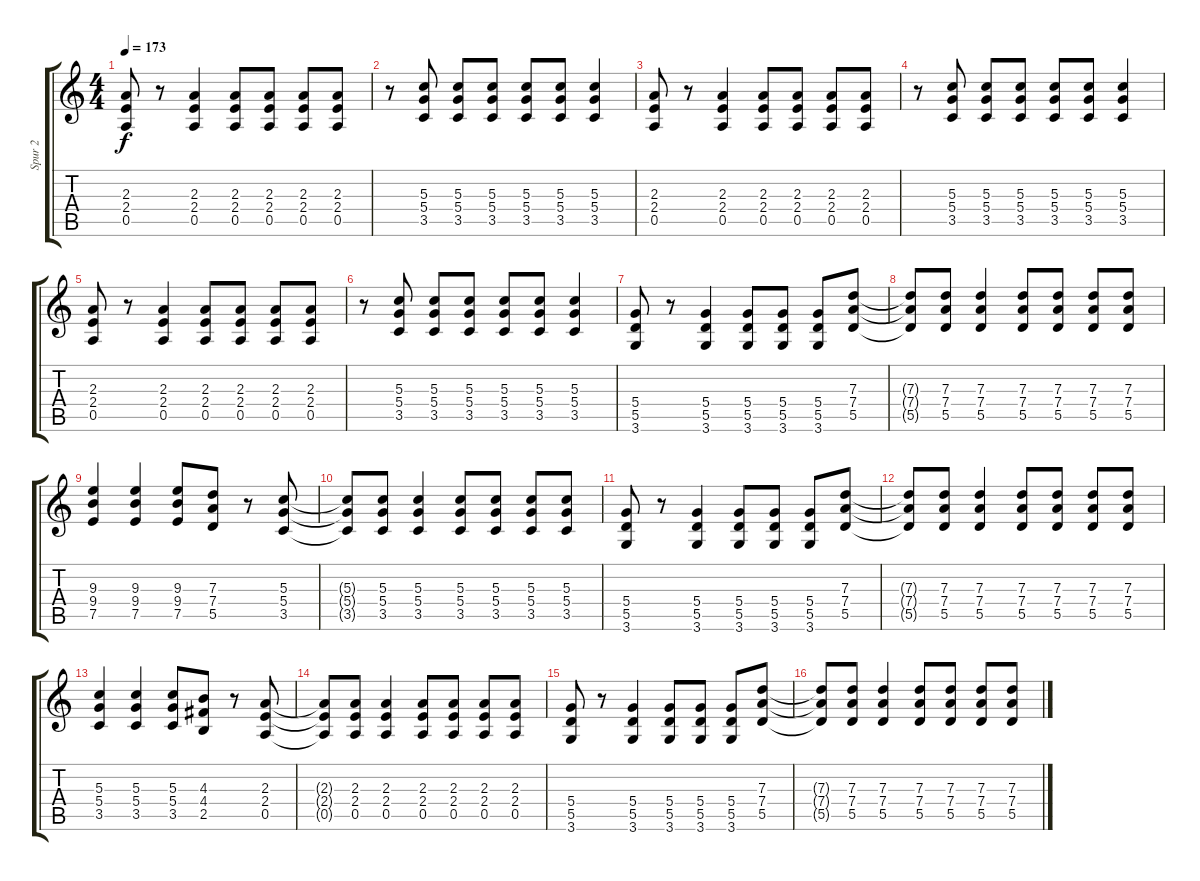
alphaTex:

\track ("Spur 2" "Spur 2") {instrument distortionguitar}
\staff {score tabs}
\tuning (E4 B3 G3 D3 A2 E2) {hide}
\ts (4 4)
\tempo 173
\clef g2
\ks c
(2.3 2.4 0.5).8{dy f} r.8 (2.3 2.4 0.5).4 (2.3 2.4 0.5).8 (2.3 2.4 0.5).8 (2.3 2.4 0.5).8 (2.3 2.4 0.5).8 |
r.8 (5.3 5.4 3.5).8 (5.3 5.4 3.5).8 (5.3 5.4 3.5).8 (5.3 5.4 3.5).8 (5.3 5.4 3.5).8 (5.3 5.4 3.5).4 |
(2.3 2.4 0.5).8 r.8 (2.3 2.4 0.5).4 (2.3 2.4 0.5).8 (2.3 2.4 0.5).8 (2.3 2.4 0.5).8 (2.3 2.4 0.5).8 |
r.8 (5.3 5.4 3.5).8 (5.3 5.4 3.5).8 (5.3 5.4 3.5).8 (5.3 5.4 3.5).8 (5.3 5.4 3.5).8 (5.3 5.4 3.5).4 |
(2.3 2.4 0.5).8 r.8 (2.3 2.4 0.5).4 (2.3 2.4 0.5).8 (2.3 2.4 0.5).8 (2.3 2.4 0.5).8 (2.3 2.4 0.5).8 |
r.8 (5.3 5.4 3.5).8 (5.3 5.4 3.5).8 (5.3 5.4 3.5).8 (5.3 5.4 3.5).8 (5.3 5.4 3.5).8 (5.3 5.4 3.5).4 |
(5.4 5.5 3.6).8 r.8 (5.4 5.5 3.6).4 (5.4 5.5 3.6).8 (5.4 5.5 3.6).8 (5.4 5.5 3.6).8 (7.3 7.4 5.5).8 |
(7.3{t} 7.4{t} 5.5{t}).8 (7.3 7.4 5.5).8 (7.3 7.4 5.5).4 (7.3 7.4 5.5).8 (7.3 7.4 5.5).8 (7.3 7.4 5.5).8 (7.3 7.4 5.5).8 |
(9.3 9.4 7.5).4 (9.3 9.4 7.5).4 (9.3 9.4 7.5).8 (7.3 7.4 5.5).8 r.8 (5.3 5.4 3.5).8 |
(5.3{t} 5.4{t} 3.5{t}).8 (5.3 5.4 3.5).8 (5.3 5.4 3.5).4 (5.3 5.4 3.5).8 (5.3 5.4 3.5).8 (5.3 5.4 3.5).8 (5.3 5.4 3.5).8 |
(5.4 5.5 3.6).8 r.8 (5.4 5.5 3.6).4 (5.4 5.5 3.6).8 (5.4 5.5 3.6).8 (5.4 5.5 3.6).8 (7.3 7.4 5.5).8 |
(7.3{t} 7.4{t} 5.5{t}).8 (7.3 7.4 5.5).8 (7.3 7.4 5.5).4 (7.3 7.4 5.5).8 (7.3 7.4 5.5).8 (7.3 7.4 5.5).8 (7.3 7.4 5.5).8 |
(5.3 5.4 3.5).4 (5.3 5.4 3.5).4 (5.3 5.4 3.5).8 (4.3 4.4 2.5).8 r.8 (2.3 2.4 0.5).8 |
(2.3{t} 2.4{t} 0.5{t}).8 (2.3 2.4 0.5).8 (2.3 2.4 0.5).4 (2.3 2.4 0.5).8 (2.3 2.4 0.5).8 (2.3 2.4 0.5).8 (2.3 2.4 0.5).8 |
(5.4 5.5 3.6).8 r.8 (5.4 5.5 3.6).4 (5.4 5.5 3.6).8 (5.4 5.5 3.6).8 (5.4 5.5 3.6).8 (7.3 7.4 5.5).8 |
(7.3{t} 7.4{t} 5.5{t}).8 (7.3 7.4 5.5).8 (7.3 7.4 5.5).4 (7.3 7.4 5.5).8 (7.3 7.4 5.5).8 (7.3 7.4 5.5).8 (7.3 7.4 5.5).8
